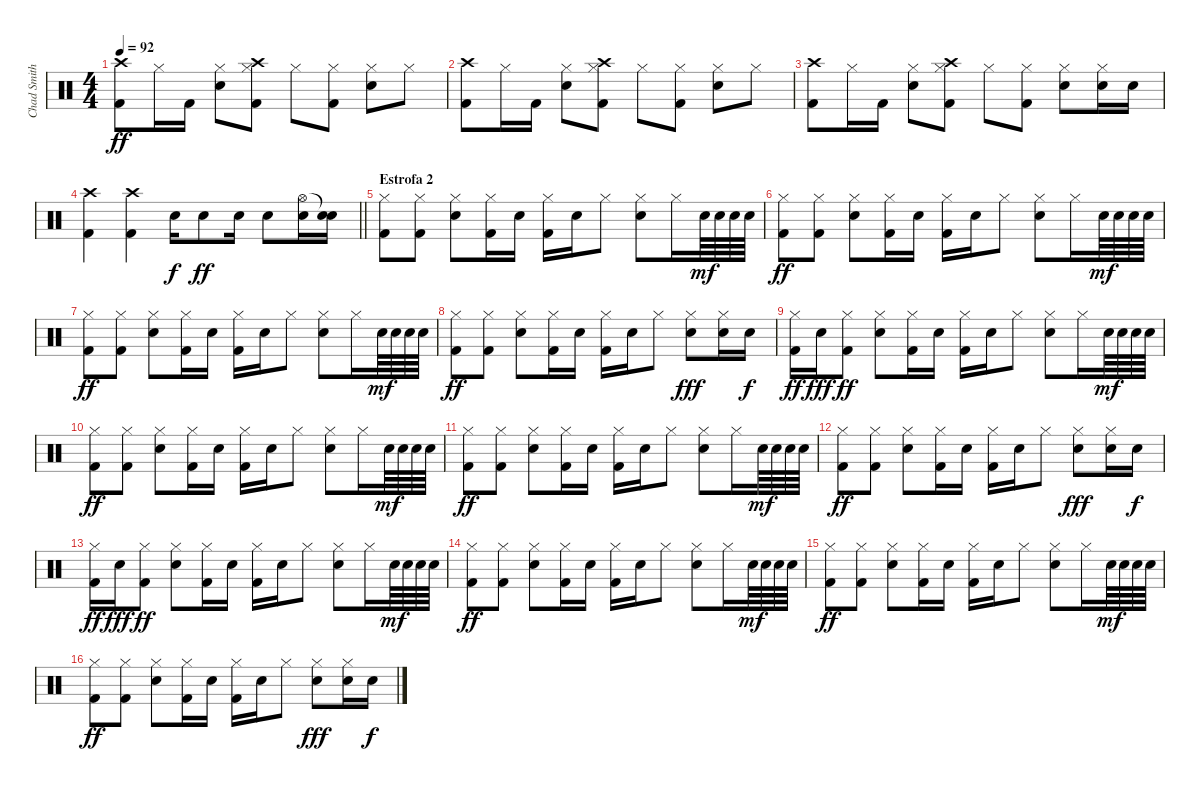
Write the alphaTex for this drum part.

\track ("Chad Smith" "Chad Smith") {instrument percussion}
\staff {score}
\articulation defaults
\ts (4 4)
\tempo 92
\clef neutral
\ks c
("Crash high (hit)" "Kick (hit) 2").8{dy ff} "Hi-Hat (closed)".16 "Kick (hit) 2".16 ("Hi-Hat (closed)" "Electric Snare (hit)").8 ("Crash high (hit)" "Hi-Hat (closed)" "Kick (hit) 2").8 "Hi-Hat (closed)".8 ("Hi-Hat (closed)" "Kick (hit) 2").8 ("Hi-Hat (closed)" "Electric Snare (hit)").8 "Hi-Hat (closed)".8 |
("Crash high (hit)" "Kick (hit) 2").8 "Hi-Hat (closed)".16 "Kick (hit) 2".16 ("Hi-Hat (closed)" "Electric Snare (hit)").8 ("Crash high (hit)" "Hi-Hat (closed)" "Kick (hit) 2").8 "Hi-Hat (closed)".8 ("Hi-Hat (closed)" "Kick (hit) 2").8 ("Hi-Hat (closed)" "Electric Snare (hit)").8 "Hi-Hat (closed)".8 |
("Crash high (hit)" "Kick (hit) 2").8 "Hi-Hat (closed)".16 "Kick (hit) 2".16 ("Hi-Hat (closed)" "Electric Snare (hit)").8 ("Crash high (hit)" "Hi-Hat (closed)" "Kick (hit) 2").8 "Hi-Hat (closed)".8 ("Hi-Hat (closed)" "Kick (hit) 2").8 ("Hi-Hat (closed)" "Electric Snare (hit)").8 ("Hi-Hat (closed)" "Electric Snare (hit)").16 "Electric Snare (hit)".16 |
\barLineRight lightlight
("Crash high (hit)" "Kick (hit) 2").4 ("Crash high (hit)" "Kick (hit) 2").4 "Electric Snare (hit)".16{dy f} "Electric Snare (hit)".8{dy ff} "Electric Snare (hit)".16 "Electric Snare (hit)".8 ("Hi-Hat (open)" "Electric Snare (hit)").16 ("Snare (hit)"{t} "Electric Snare (hit)").16 |
\section ("" "Estrofa 2")
("Hi-Hat (closed)" "Kick (hit) 2").8 ("Hi-Hat (closed)" "Kick (hit) 2").8 ("Hi-Hat (closed)" "Electric Snare (hit)").8 ("Hi-Hat (closed)" "Kick (hit) 2").16 "Electric Snare (hit)".16 ("Hi-Hat (closed)" "Kick (hit) 2").16 "Electric Snare (hit)".16 "Hi-Hat (closed)".8 ("Hi-Hat (closed)" "Electric Snare (hit)").8 "Hi-Hat (closed)".16 "Electric Snare (hit)".64{dy mf} "Electric Snare (hit)".64 "Electric Snare (hit)".64 "Electric Snare (hit)".64 |
("Hi-Hat (closed)" "Kick (hit) 2").8{dy ff} ("Hi-Hat (closed)" "Kick (hit) 2").8 ("Hi-Hat (closed)" "Electric Snare (hit)").8 ("Hi-Hat (closed)" "Kick (hit) 2").16 "Electric Snare (hit)".16 ("Hi-Hat (closed)" "Kick (hit) 2").16 "Electric Snare (hit)".16 "Hi-Hat (closed)".8 ("Hi-Hat (closed)" "Electric Snare (hit)").8 "Hi-Hat (closed)".16 "Electric Snare (hit)".64{dy mf} "Electric Snare (hit)".64 "Electric Snare (hit)".64 "Electric Snare (hit)".64 |
("Hi-Hat (closed)" "Kick (hit) 2").8{dy ff} ("Hi-Hat (closed)" "Kick (hit) 2").8 ("Hi-Hat (closed)" "Electric Snare (hit)").8 ("Hi-Hat (closed)" "Kick (hit) 2").16 "Electric Snare (hit)".16 ("Hi-Hat (closed)" "Kick (hit) 2").16 "Electric Snare (hit)".16 "Hi-Hat (closed)".8 ("Hi-Hat (closed)" "Electric Snare (hit)").8 "Hi-Hat (closed)".16 "Electric Snare (hit)".64{dy mf} "Electric Snare (hit)".64 "Electric Snare (hit)".64 "Electric Snare (hit)".64 |
("Hi-Hat (closed)" "Kick (hit) 2").8{dy ff} ("Hi-Hat (closed)" "Kick (hit) 2").8 ("Hi-Hat (closed)" "Electric Snare (hit)").8 ("Hi-Hat (closed)" "Kick (hit) 2").16 "Electric Snare (hit)".16 ("Hi-Hat (closed)" "Kick (hit) 2").16 "Electric Snare (hit)".16 "Hi-Hat (closed)".8 ("Hi-Hat (closed)" "Electric Snare (hit)").8{dy fff} ("Hi-Hat (closed)" "Electric Snare (hit)").16 "Electric Snare (hit)".16{dy f} |
("Hi-Hat (closed)" "Kick (hit) 2").16{dy ff} "Electric Snare (hit)".16{dy fff} ("Hi-Hat (closed)" "Kick (hit) 2").8{dy ff} ("Hi-Hat (closed)" "Electric Snare (hit)").8 ("Hi-Hat (closed)" "Kick (hit) 2").16 "Electric Snare (hit)".16 ("Hi-Hat (closed)" "Kick (hit) 2").16 "Electric Snare (hit)".16 "Hi-Hat (closed)".8 ("Hi-Hat (closed)" "Electric Snare (hit)").8 "Hi-Hat (closed)".16 "Electric Snare (hit)".64{dy mf} "Electric Snare (hit)".64 "Electric Snare (hit)".64 "Electric Snare (hit)".64 |
("Hi-Hat (closed)" "Kick (hit) 2").8{dy ff} ("Hi-Hat (closed)" "Kick (hit) 2").8 ("Hi-Hat (closed)" "Electric Snare (hit)").8 ("Hi-Hat (closed)" "Kick (hit) 2").16 "Electric Snare (hit)".16 ("Hi-Hat (closed)" "Kick (hit) 2").16 "Electric Snare (hit)".16 "Hi-Hat (closed)".8 ("Hi-Hat (closed)" "Electric Snare (hit)").8 "Hi-Hat (closed)".16 "Electric Snare (hit)".64{dy mf} "Electric Snare (hit)".64 "Electric Snare (hit)".64 "Electric Snare (hit)".64 |
("Hi-Hat (closed)" "Kick (hit) 2").8{dy ff} ("Hi-Hat (closed)" "Kick (hit) 2").8 ("Hi-Hat (closed)" "Electric Snare (hit)").8 ("Hi-Hat (closed)" "Kick (hit) 2").16 "Electric Snare (hit)".16 ("Hi-Hat (closed)" "Kick (hit) 2").16 "Electric Snare (hit)".16 "Hi-Hat (closed)".8 ("Hi-Hat (closed)" "Electric Snare (hit)").8 "Hi-Hat (closed)".16 "Electric Snare (hit)".64{dy mf} "Electric Snare (hit)".64 "Electric Snare (hit)".64 "Electric Snare (hit)".64 |
("Hi-Hat (closed)" "Kick (hit) 2").8{dy ff} ("Hi-Hat (closed)" "Kick (hit) 2").8 ("Hi-Hat (closed)" "Electric Snare (hit)").8 ("Hi-Hat (closed)" "Kick (hit) 2").16 "Electric Snare (hit)".16 ("Hi-Hat (closed)" "Kick (hit) 2").16 "Electric Snare (hit)".16 "Hi-Hat (closed)".8 ("Hi-Hat (closed)" "Electric Snare (hit)").8{dy fff} ("Hi-Hat (closed)" "Electric Snare (hit)").16 "Electric Snare (hit)".16{dy f} |
("Hi-Hat (closed)" "Kick (hit) 2").16{dy ff} "Electric Snare (hit)".16{dy fff} ("Hi-Hat (closed)" "Kick (hit) 2").8{dy ff} ("Hi-Hat (closed)" "Electric Snare (hit)").8 ("Hi-Hat (closed)" "Kick (hit) 2").16 "Electric Snare (hit)".16 ("Hi-Hat (closed)" "Kick (hit) 2").16 "Electric Snare (hit)".16 "Hi-Hat (closed)".8 ("Hi-Hat (closed)" "Electric Snare (hit)").8 "Hi-Hat (closed)".16 "Electric Snare (hit)".64{dy mf} "Electric Snare (hit)".64 "Electric Snare (hit)".64 "Electric Snare (hit)".64 |
("Hi-Hat (closed)" "Kick (hit) 2").8{dy ff} ("Hi-Hat (closed)" "Kick (hit) 2").8 ("Hi-Hat (closed)" "Electric Snare (hit)").8 ("Hi-Hat (closed)" "Kick (hit) 2").16 "Electric Snare (hit)".16 ("Hi-Hat (closed)" "Kick (hit) 2").16 "Electric Snare (hit)".16 "Hi-Hat (closed)".8 ("Hi-Hat (closed)" "Electric Snare (hit)").8 "Hi-Hat (closed)".16 "Electric Snare (hit)".64{dy mf} "Electric Snare (hit)".64 "Electric Snare (hit)".64 "Electric Snare (hit)".64 |
("Hi-Hat (closed)" "Kick (hit) 2").8{dy ff} ("Hi-Hat (closed)" "Kick (hit) 2").8 ("Hi-Hat (closed)" "Electric Snare (hit)").8 ("Hi-Hat (closed)" "Kick (hit) 2").16 "Electric Snare (hit)".16 ("Hi-Hat (closed)" "Kick (hit) 2").16 "Electric Snare (hit)".16 "Hi-Hat (closed)".8 ("Hi-Hat (closed)" "Electric Snare (hit)").8 "Hi-Hat (closed)".16 "Electric Snare (hit)".64{dy mf} "Electric Snare (hit)".64 "Electric Snare (hit)".64 "Electric Snare (hit)".64 |
("Hi-Hat (closed)" "Kick (hit) 2").8{dy ff} ("Hi-Hat (closed)" "Kick (hit) 2").8 ("Hi-Hat (closed)" "Electric Snare (hit)").8 ("Hi-Hat (closed)" "Kick (hit) 2").16 "Electric Snare (hit)".16 ("Hi-Hat (closed)" "Kick (hit) 2").16 "Electric Snare (hit)".16 "Hi-Hat (closed)".8 ("Hi-Hat (closed)" "Electric Snare (hit)").8{dy fff} ("Hi-Hat (closed)" "Electric Snare (hit)").16 "Electric Snare (hit)".16{dy f}
